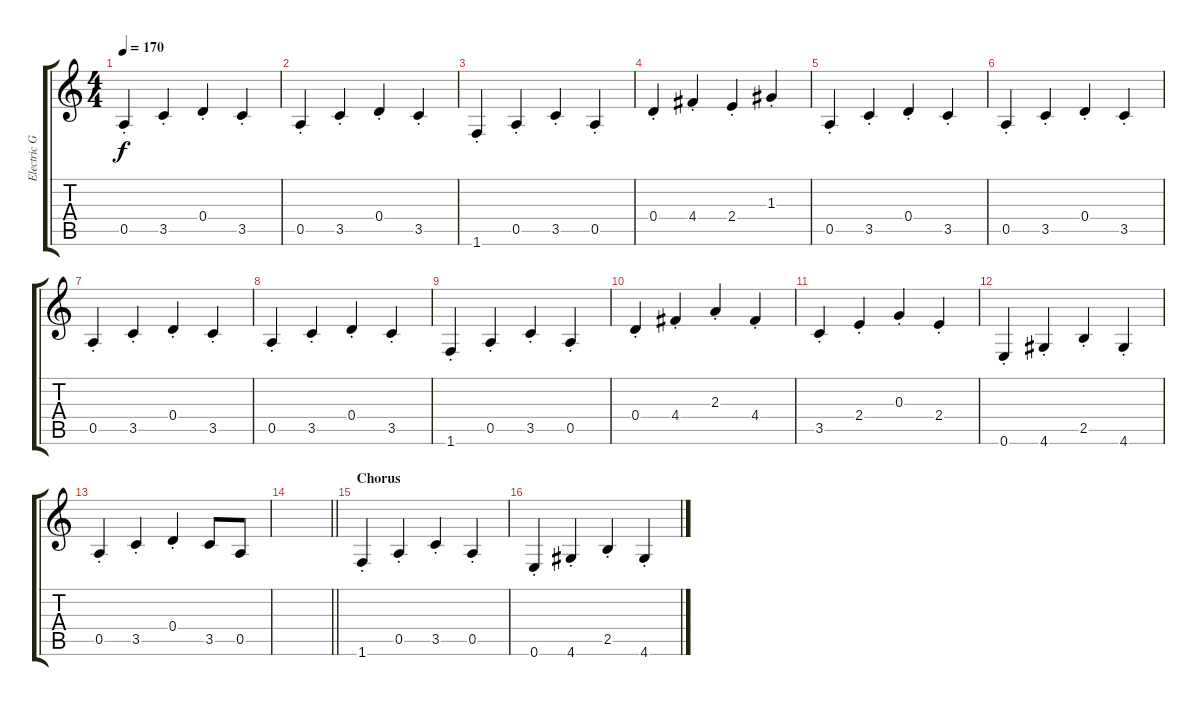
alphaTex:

\track ("Electric Guitar" "Electric G") {instrument distortionguitar}
\staff {score tabs}
\tuning (E4 B3 G3 D3 A2 E2) {hide}
\ts (4 4)
\tempo 170
\clef g2
\ks aminor
0.5{st}.4{dy f} 3.5{st}.4 0.4{st}.4 3.5{st}.4 |
0.5{st}.4 3.5{st}.4 0.4{st}.4 3.5{st}.4 |
1.6{st}.4 0.5{st}.4 3.5{st}.4 0.5{st}.4 |
0.4{st}.4 4.4{st}.4 2.4{st}.4 1.3{st}.4 |
0.5{st}.4 3.5{st}.4 0.4{st}.4 3.5{st}.4 |
0.5{st}.4 3.5{st}.4 0.4{st}.4 3.5{st}.4 |
0.5{st}.4 3.5{st}.4 0.4{st}.4 3.5{st}.4 |
0.5{st}.4 3.5{st}.4 0.4{st}.4 3.5{st}.4 |
1.6{st}.4 0.5{st}.4 3.5{st}.4 0.5{st}.4 |
0.4{st}.4 4.4{st}.4 2.3{st}.4 4.4{st}.4 |
3.5{st}.4 2.4{st}.4 0.3{st}.4 2.4{st}.4 |
0.6{st}.4 4.6{st}.4 2.5{st}.4 4.6{st}.4 |
0.5{st}.4 3.5{st}.4 0.4{st}.4 3.5.8 0.5.8 |
\barLineRight lightlight
|
\section ("" "Chorus")
1.6{st}.4 0.5{st}.4 3.5{st}.4 0.5{st}.4 |
0.6{st}.4 4.6{st}.4 2.5{st}.4 4.6{st}.4
